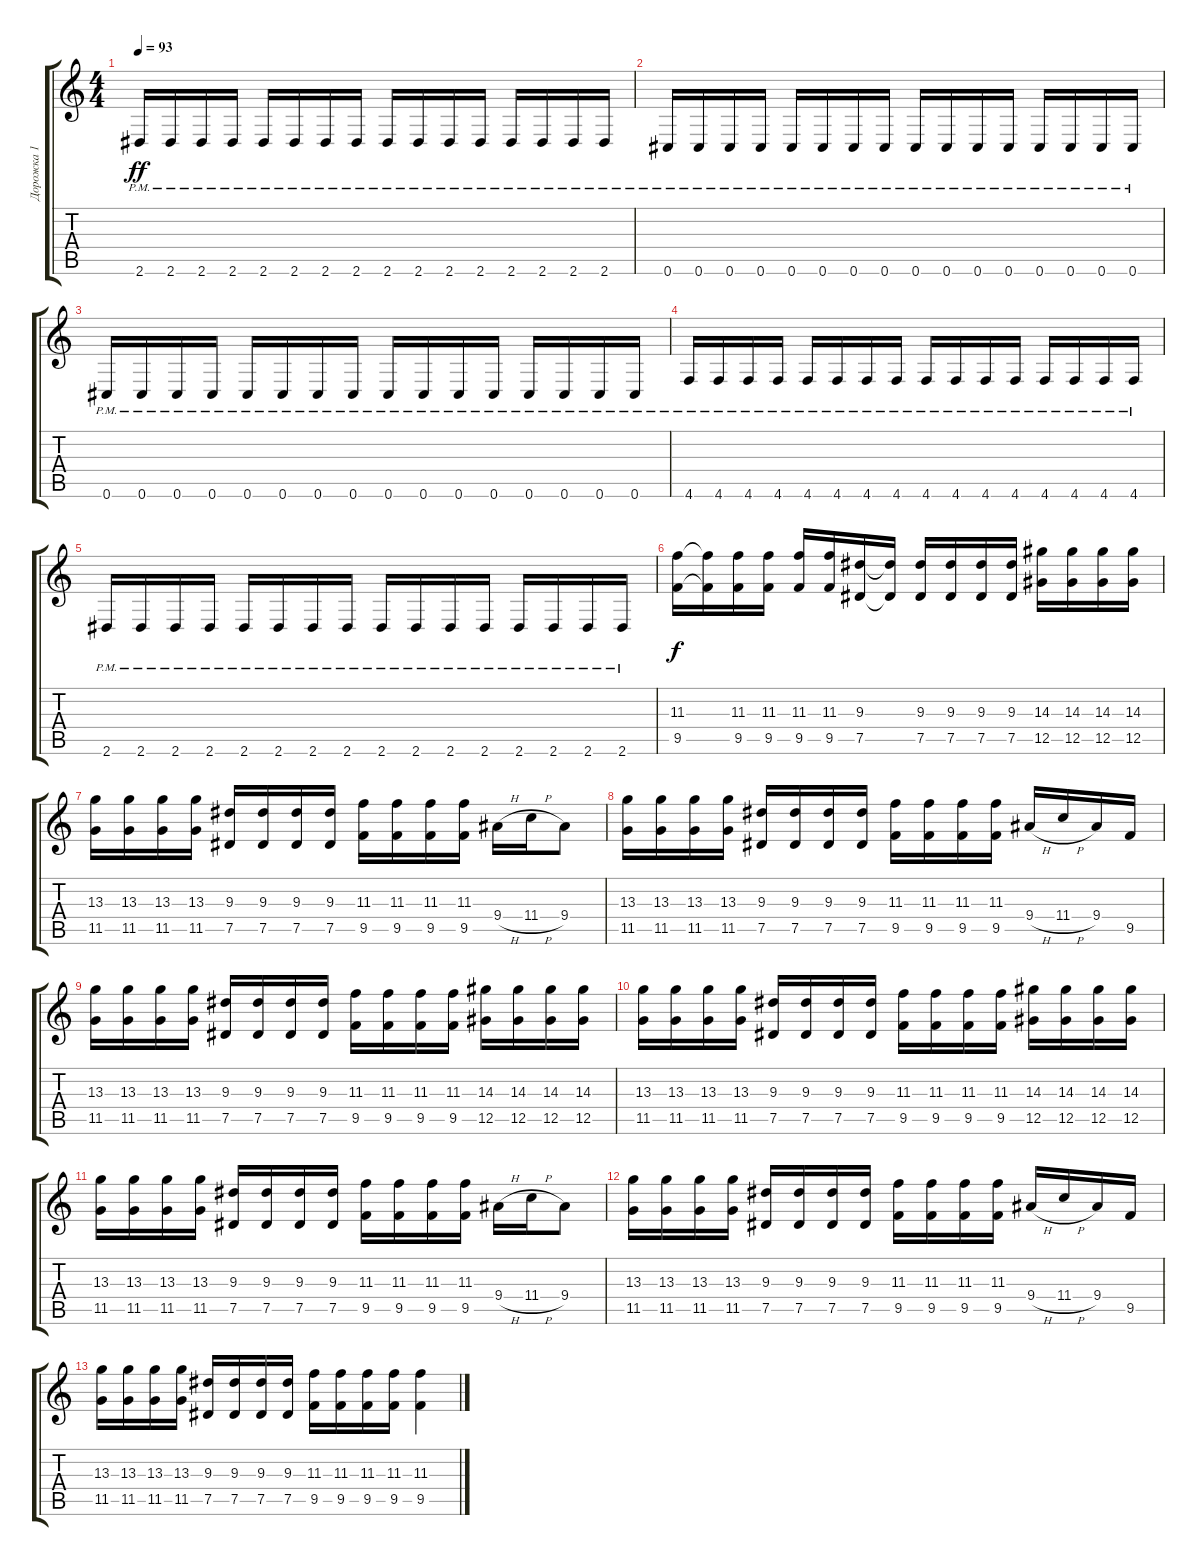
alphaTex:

\track ("Дорожка 1" "Дорожка 1") {instrument electricguitarclean}
\staff {score tabs}
\tuning (Eb4 Bb3 Gb3 Db3 Ab2 Db2) {hide}
\ts (4 4)
\tempo 93
\clef g2
\ks c
2.6{pm}.16{dy ff} 2.6{pm}.16 2.6{pm}.16 2.6{pm}.16 2.6{pm}.16 2.6{pm}.16 2.6{pm}.16 2.6{pm}.16 2.6{pm}.16 2.6{pm}.16 2.6{pm}.16 2.6{pm}.16 2.6{pm}.16 2.6{pm}.16 2.6{pm}.16 2.6{pm}.16 |
0.6{pm}.16 0.6{pm}.16 0.6{pm}.16 0.6{pm}.16 0.6{pm}.16 0.6{pm}.16 0.6{pm}.16 0.6{pm}.16 0.6{pm}.16 0.6{pm}.16 0.6{pm}.16 0.6{pm}.16 0.6{pm}.16 0.6{pm}.16 0.6{pm}.16 0.6{pm}.16 |
0.6{pm}.16 0.6{pm}.16 0.6{pm}.16 0.6{pm}.16 0.6{pm}.16 0.6{pm}.16 0.6{pm}.16 0.6{pm}.16 0.6{pm}.16 0.6{pm}.16 0.6{pm}.16 0.6{pm}.16 0.6{pm}.16 0.6{pm}.16 0.6{pm}.16 0.6{pm}.16 |
4.6{pm}.16 4.6{pm}.16 4.6{pm}.16 4.6{pm}.16 4.6{pm}.16 4.6{pm}.16 4.6{pm}.16 4.6{pm}.16 4.6{pm}.16 4.6{pm}.16 4.6{pm}.16 4.6{pm}.16 4.6{pm}.16 4.6{pm}.16 4.6{pm}.16 4.6{pm}.16 |
2.6{pm}.16 2.6{pm}.16 2.6{pm}.16 2.6{pm}.16 2.6{pm}.16 2.6{pm}.16 2.6{pm}.16 2.6{pm}.16 2.6{pm}.16 2.6{pm}.16 2.6{pm}.16 2.6{pm}.16 2.6{pm}.16 2.6{pm}.16 2.6{pm}.16 2.6{pm}.16 |
(11.3 9.5).16{dy f} (11.3{t} 9.5{t}).16 (11.3 9.5).16 (11.3 9.5).16 (11.3 9.5).16 (11.3 9.5).16 (9.3 7.5).16 (9.3{t} 7.5{t}).16 (9.3 7.5).16 (9.3 7.5).16 (9.3 7.5).16 (9.3 7.5).16 (14.3 12.5).16 (14.3 12.5).16 (14.3 12.5).16 (14.3 12.5).16 |
(13.3 11.5).16 (13.3 11.5).16 (13.3 11.5).16 (13.3 11.5).16 (9.3 7.5).16 (9.3 7.5).16 (9.3 7.5).16 (9.3 7.5).16 (11.3 9.5).16 (11.3 9.5).16 (11.3 9.5).16 (11.3 9.5).16 9.4{h}.16 11.4{h}.16 9.4.8 |
(13.3 11.5).16 (13.3 11.5).16 (13.3 11.5).16 (13.3 11.5).16 (9.3 7.5).16 (9.3 7.5).16 (9.3 7.5).16 (9.3 7.5).16 (11.3 9.5).16 (11.3 9.5).16 (11.3 9.5).16 (11.3 9.5).16 9.4{h}.16 11.4{h}.16 9.4.16 9.5.16 |
(13.3 11.5).16 (13.3 11.5).16 (13.3 11.5).16 (13.3 11.5).16 (9.3 7.5).16 (9.3 7.5).16 (9.3 7.5).16 (9.3 7.5).16 (11.3 9.5).16 (11.3 9.5).16 (11.3 9.5).16 (11.3 9.5).16 (14.3 12.5).16 (14.3 12.5).16 (14.3 12.5).16 (14.3 12.5).16 |
(13.3 11.5).16 (13.3 11.5).16 (13.3 11.5).16 (13.3 11.5).16 (9.3 7.5).16 (9.3 7.5).16 (9.3 7.5).16 (9.3 7.5).16 (11.3 9.5).16 (11.3 9.5).16 (11.3 9.5).16 (11.3 9.5).16 (14.3 12.5).16 (14.3 12.5).16 (14.3 12.5).16 (14.3 12.5).16 |
(13.3 11.5).16 (13.3 11.5).16 (13.3 11.5).16 (13.3 11.5).16 (9.3 7.5).16 (9.3 7.5).16 (9.3 7.5).16 (9.3 7.5).16 (11.3 9.5).16 (11.3 9.5).16 (11.3 9.5).16 (11.3 9.5).16 9.4{h}.16 11.4{h}.16 9.4.8 |
(13.3 11.5).16 (13.3 11.5).16 (13.3 11.5).16 (13.3 11.5).16 (9.3 7.5).16 (9.3 7.5).16 (9.3 7.5).16 (9.3 7.5).16 (11.3 9.5).16 (11.3 9.5).16 (11.3 9.5).16 (11.3 9.5).16 9.4{h}.16 11.4{h}.16 9.4.16 9.5.16 |
(13.3 11.5).16 (13.3 11.5).16 (13.3 11.5).16 (13.3 11.5).16 (9.3 7.5).16 (9.3 7.5).16 (9.3 7.5).16 (9.3 7.5).16 (11.3 9.5).16 (11.3 9.5).16 (11.3 9.5).16 (11.3 9.5).16 (11.3 9.5).4
